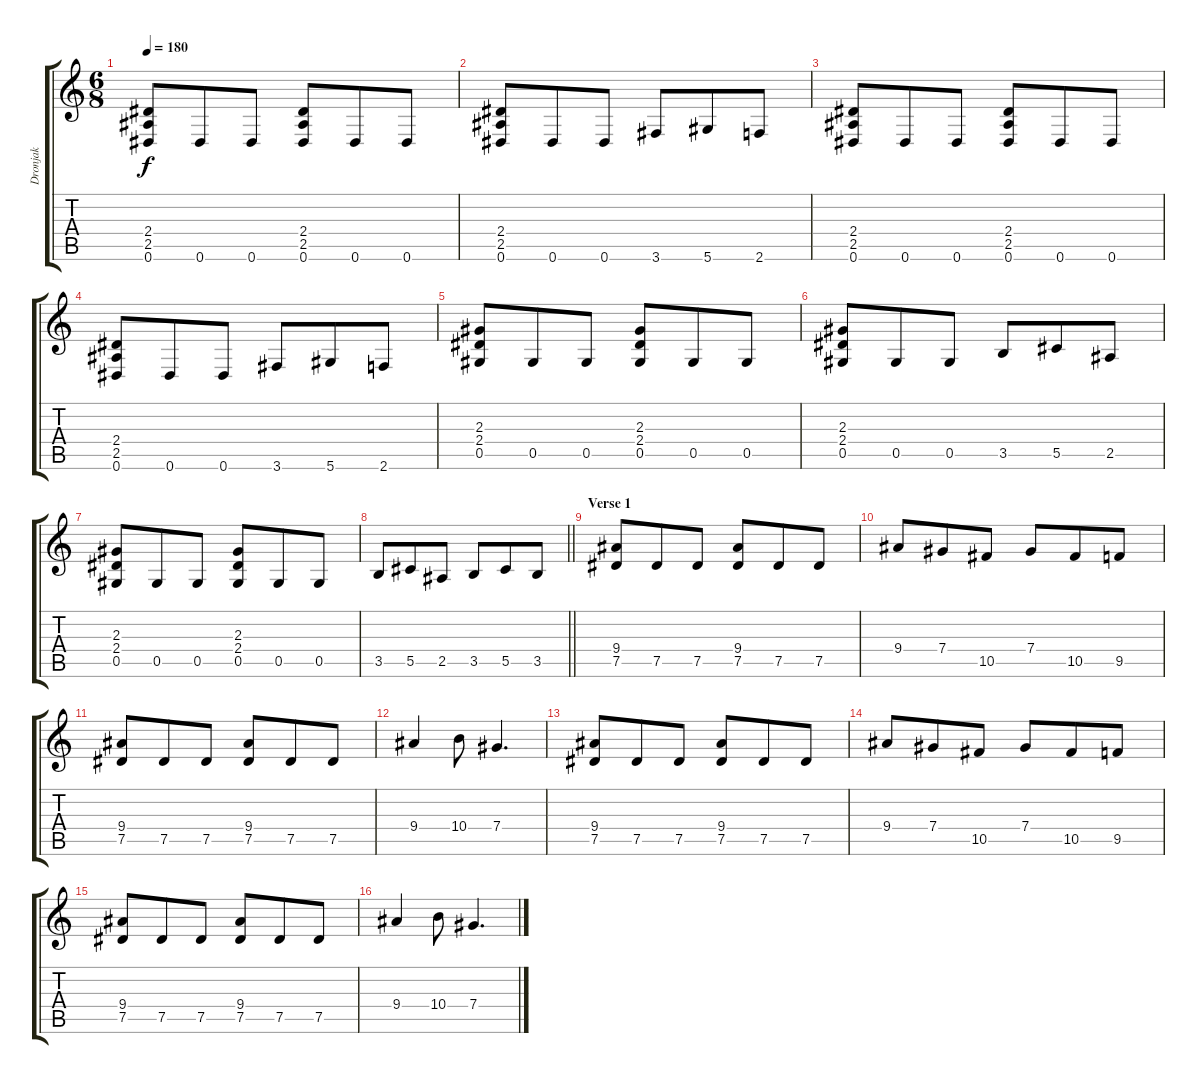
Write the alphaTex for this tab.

\track ("Dronjak" "Dronjak") {instrument overdrivenguitar}
\staff {score tabs}
\tuning (Eb4 Bb3 Gb3 Db3 Ab2 Eb2) {hide}
\ts (6 8)
\tempo 180
\clef g2
\ks c
(2.4 2.5 0.6).8{dy f} 0.6.8 0.6.8 (2.4 2.5 0.6).8 0.6.8 0.6.8 |
(2.4 2.5 0.6).8 0.6.8 0.6.8 3.6.8 5.6.8 2.6.8 |
(2.4 2.5 0.6).8 0.6.8 0.6.8 (2.4 2.5 0.6).8 0.6.8 0.6.8 |
(2.4 2.5 0.6).8 0.6.8 0.6.8 3.6.8 5.6.8 2.6.8 |
(2.3 2.4 0.5).8 0.5.8 0.5.8 (2.3 2.4 0.5).8 0.5.8 0.5.8 |
(2.3 2.4 0.5).8 0.5.8 0.5.8 3.5.8 5.5.8 2.5.8 |
(2.3 2.4 0.5).8 0.5.8 0.5.8 (2.3 2.4 0.5).8 0.5.8 0.5.8 |
\barLineRight lightlight
3.5.8 5.5.8 2.5.8 3.5.8 5.5.8 3.5.8 |
\section ("" "Verse 1")
(9.4 7.5).8 7.5.8 7.5.8 (9.4 7.5).8 7.5.8 7.5.8 |
9.4.8 7.4.8 10.5.8 7.4.8 10.5.8 9.5.8 |
(9.4 7.5).8 7.5.8 7.5.8 (9.4 7.5).8 7.5.8 7.5.8 |
9.4.4 10.4.8 7.4.4{d} |
(9.4 7.5).8 7.5.8 7.5.8 (9.4 7.5).8 7.5.8 7.5.8 |
9.4.8 7.4.8 10.5.8 7.4.8 10.5.8 9.5.8 |
(9.4 7.5).8 7.5.8 7.5.8 (9.4 7.5).8 7.5.8 7.5.8 |
9.4.4 10.4.8 7.4.4{d}
